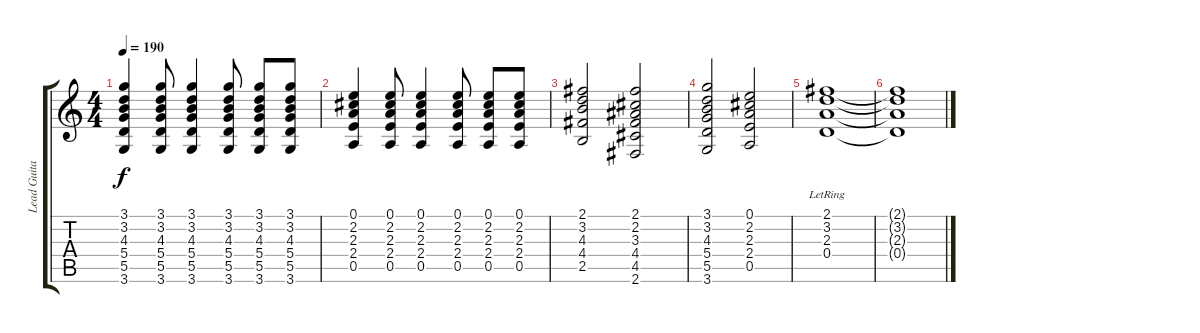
\track ("Lead Guitar" "Lead Guita") {instrument electricguitarclean}
\staff {score tabs}
\tuning (E4 B3 G3 D3 A2 E2) {hide}
\ts (4 4)
\tempo 190
\clef g2
\ks c
(3.1 3.2 4.3 5.4 5.5 3.6).4{dy f} (3.1 3.2 4.3 5.4 5.5 3.6).8 (3.1 3.2 4.3 5.4 5.5 3.6).4 (3.1 3.2 4.3 5.4 5.5 3.6).8 (3.1 3.2 4.3 5.4 5.5 3.6).8 (3.1 3.2 4.3 5.4 5.5 3.6).8 |
(0.1 2.2 2.3 2.4 0.5).4 (0.1 2.2 2.3 2.4 0.5).8 (0.1 2.2 2.3 2.4 0.5).4 (0.1 2.2 2.3 2.4 0.5).8 (0.1 2.2 2.3 2.4 0.5).8 (0.1 2.2 2.3 2.4 0.5).8 |
(2.1 3.2 4.3 4.4 2.5).2 (2.1 2.2 3.3 4.4 4.5 2.6).2 |
(3.1 3.2 4.3 5.4 5.5 3.6).2 (0.1 2.2 2.3 2.4 0.5).2 |
(2.1{lr} 3.2{lr} 2.3{lr} 0.4{lr}).1 |
(2.1{t} 3.2{t} 2.3{t} 0.4{t}).1
